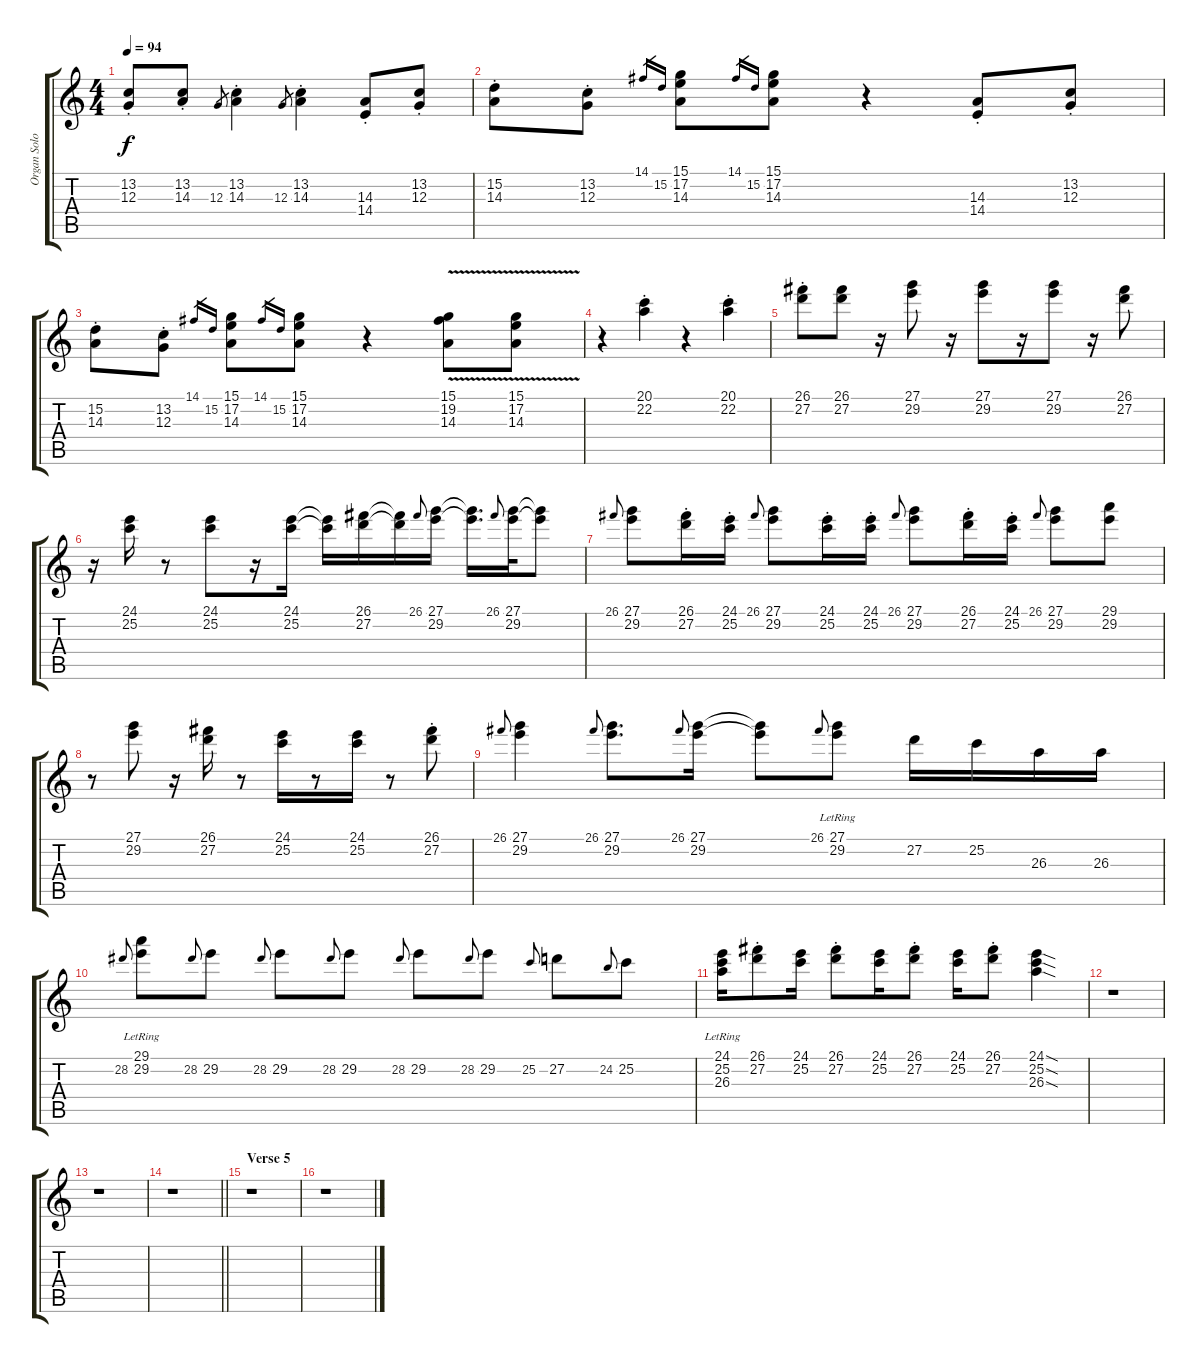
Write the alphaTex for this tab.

\track ("Organ Solo" "Organ Solo") {instrument percussiveorgan}
\staff {score tabs}
\tuning (E4 B3 G3 D3 A2 E2) {hide}
\ts (4 4)
\tempo 94
\clef g2
\ks c
(13.2{st} 12.3{st}).8{dy f} (13.2{st} 14.3{st}).8 12.3.8{gr} (13.2{st} 14.3{st}).4 12.3.8{gr} (13.2{st} 14.3{st}).4 (14.3{st} 14.4{st}).8 (13.2{st} 12.3{st}).8 |
(15.2{st} 14.3{st}).8 (13.2{st} 12.3{st}).8 14.1.16{gr} 15.2.16{gr} (15.1 17.2 14.3).8 14.1.16{gr} 15.2.16{gr} (15.1 17.2 14.3).8 r.4 (14.3{st} 14.4{st}).8 (13.2{st} 12.3{st}).8 |
(15.2{st} 14.3{st}).8 (13.2{st} 12.3{st}).8 14.1.16{gr} 15.2.16{gr} (15.1 17.2 14.3).8 14.1.16{gr} 15.2.16{gr} (15.1 17.2 14.3).8 r.4 (15.1{v} 19.2{v} 14.3{v}).8 (15.1{v} 17.2{v} 14.3{v}).8 |
r.4 (20.1{st} 22.2{st}).4 r.4 (20.1{st} 22.2{st}).4 |
(26.1{st} 27.2{st}).8 (26.1 27.2).8 r.16 (27.1 29.2).8 r.16 (27.1 29.2).8 r.16 (27.1 29.2).8 r.16 (26.1 27.2).8 |
r.16 (24.1 25.2).16 r.8 (24.1 25.2).8 r.16 (24.1 25.2).16 (24.1{t} 25.2{t}).16 (26.1 27.2).16 (26.1{t} 27.2{t}).16 26.1.8{gr onbeat} (27.1 29.2).16 (27.1{t} 29.2{t}).16{d} 26.1.8{gr onbeat} (27.1 29.2).32 (27.1{t} 29.2{t}).8 |
26.1.8{gr onbeat} (27.1 29.2).8 (26.1{st} 27.2{st}).16 (24.1{st} 25.2{st}).16 26.1.8{gr onbeat} (27.1 29.2).8 (24.1{st} 25.2{st}).16 (24.1{st} 25.2{st}).16 26.1.8{gr onbeat} (27.1 29.2).8 (26.1{st} 27.2{st}).16 (24.1{st} 25.2{st}).16 26.1.8{gr onbeat} (27.1 29.2).8 (29.1 29.2).8 |
r.8 (27.1 29.2).8 r.16 (26.1 27.2).16 r.8 (24.1 25.2).16 r.8 (24.1 25.2).16 r.8 (26.1{st} 27.2{st}).8 |
26.1.8{gr onbeat} (27.1 29.2).4 26.1.8{gr onbeat} (27.1 29.2).8{d} 26.1.8{gr onbeat} (27.1 29.2).16 (27.1{t} 29.2{t}).8 26.1.8{gr onbeat} (27.1{lr} 29.2).8 27.2.16 25.2.16 26.3.16 26.3.16 |
28.2.8{gr onbeat} (29.1{lr} 29.2).8 28.2.8{gr onbeat} 29.2.8 28.2.8{gr onbeat} 29.2.8 28.2.8{gr onbeat} 29.2.8 28.2.8{gr onbeat} 29.2.8 28.2.8{gr onbeat} 29.2.8 25.2.8{gr onbeat} 27.2.8 24.2.8{gr onbeat} 25.2.8 |
(24.1 25.2 26.3{lr}).16 (26.1{st} 27.2{st}).8 (24.1 25.2).16 (26.1{st} 27.2{st}).8 (24.1 25.2).16 (26.1{st} 27.2{st}).8 (24.1 25.2).16 (26.1{st} 27.2{st}).8 (24.1{sod} 25.2{sod} 26.3{sod}).4 |
r.1 |
r.1 |
\barLineRight lightlight
r.1 |
\section ("" "Verse 5")
r.1 |
r.1
